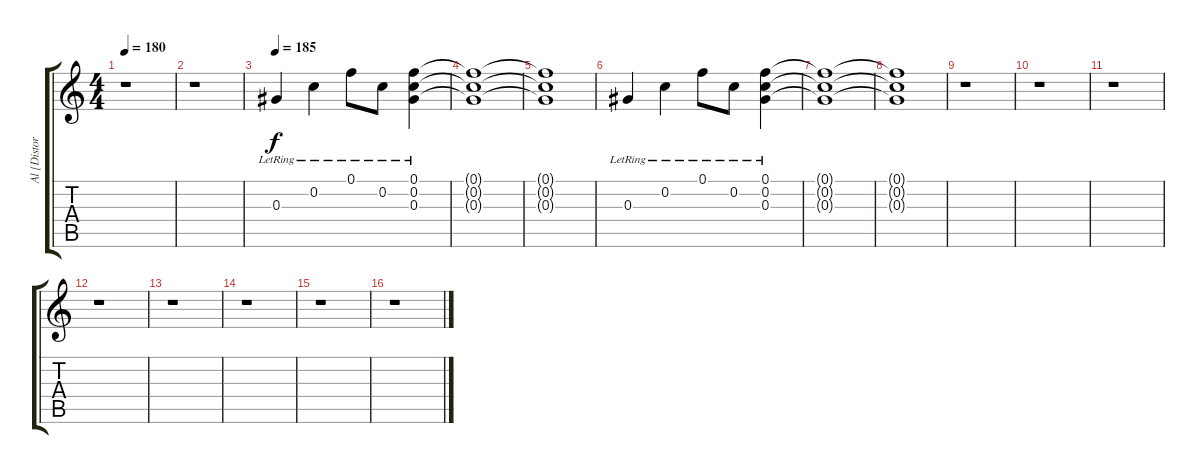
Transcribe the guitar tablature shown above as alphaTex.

\track ("Al [Distortion]" "Al [Distor") {instrument distortionguitar}
\staff {score tabs}
\tuning (F4 C4 Ab3 Db3 Ab2 Db2) {hide}
\ts (4 4)
\tempo 180
\tempo 145
\tempo 180
\clef g2
\ks c
r.1{dy f instrument distortionguitar} |
r.1 |
\tempo 185
0.3{lr}.4 0.2{lr}.4 0.1{lr}.8 0.2{lr}.8 (0.1{lr} 0.2{lr} 0.3{lr}).4 |
(0.1{t} 0.2{t} 0.3{t}).1 |
(0.1{t} 0.2{t} 0.3{t}).1 |
0.3{lr}.4 0.2{lr}.4 0.1{lr}.8 0.2{lr}.8 (0.1{lr} 0.2{lr} 0.3{lr}).4 |
(0.1{t} 0.2{t} 0.3{t}).1 |
(0.1{t} 0.2{t} 0.3{t}).1 |
r.1 |
r.1 |
r.1 |
r.1 |
r.1 |
r.1 |
r.1 |
r.1
